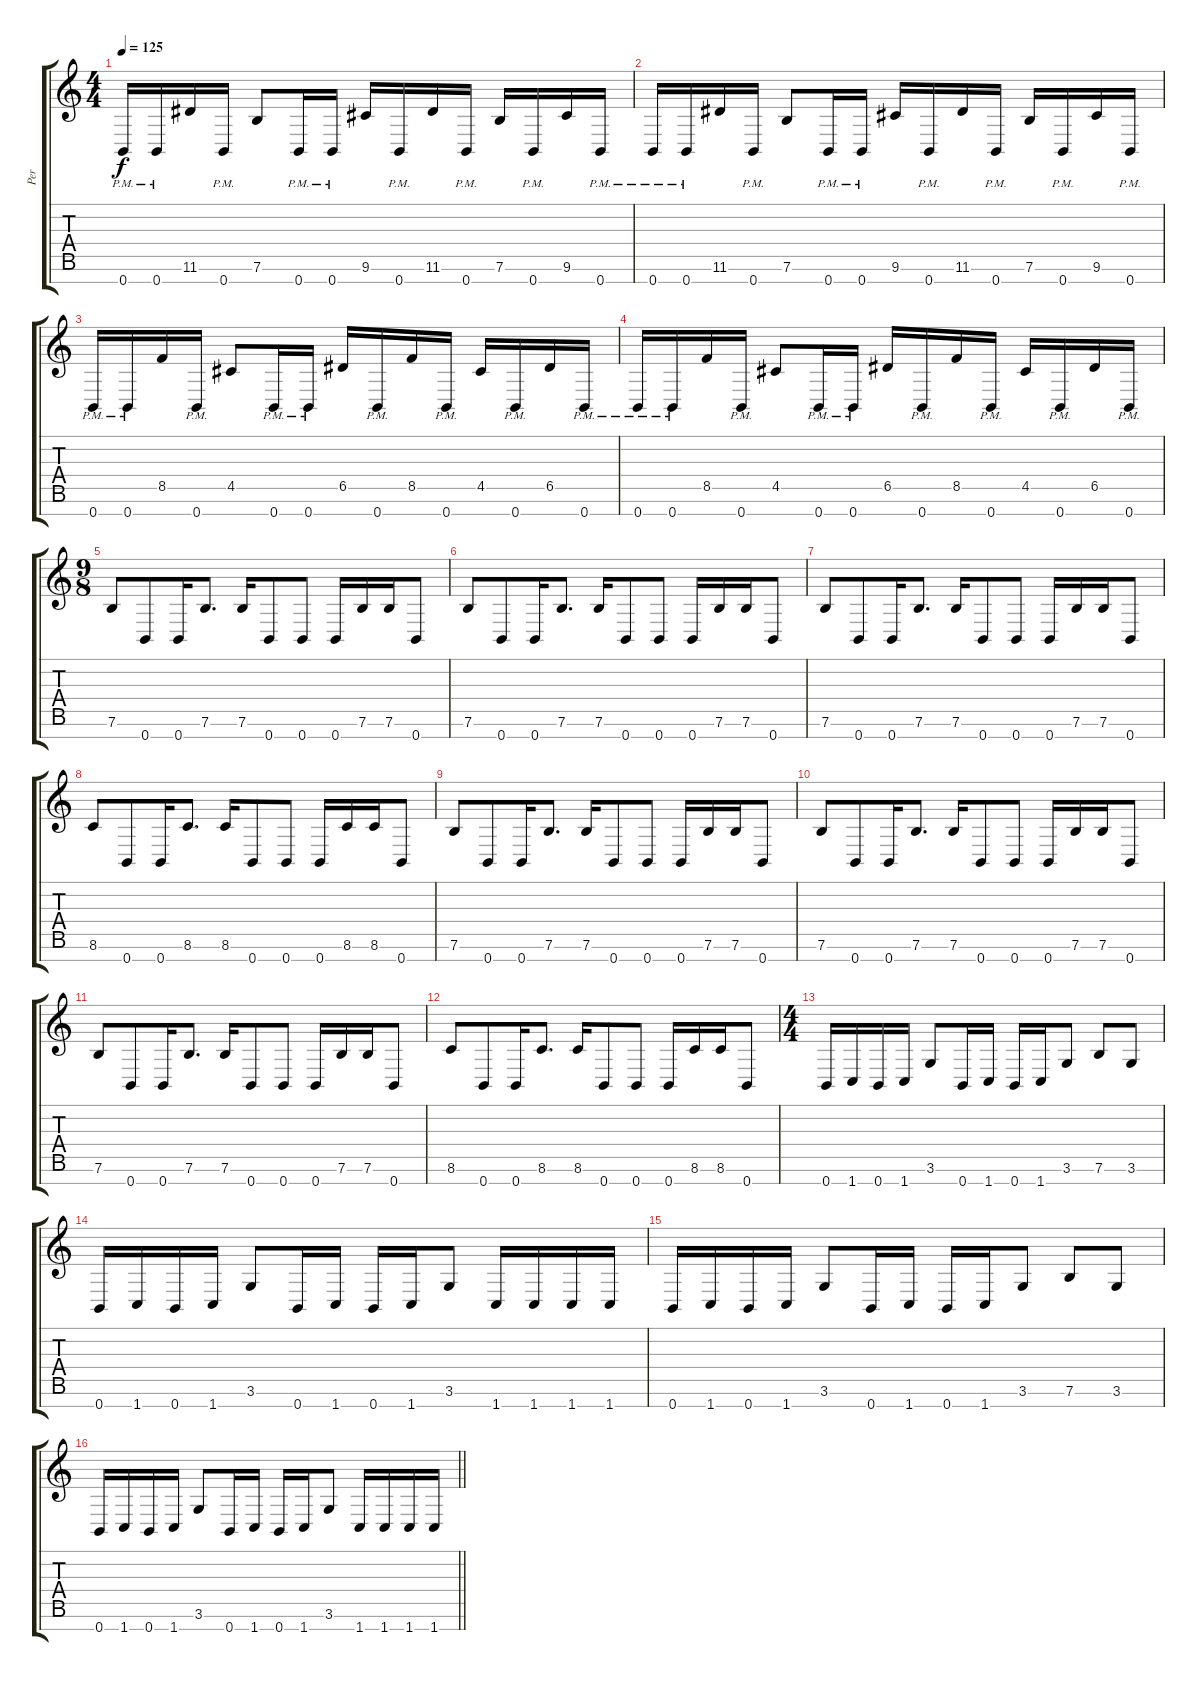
\track ("Per" "Per") {instrument distortionguitar}
\staff {score tabs}
\tuning (E4 B3 G3 D3 A2 E2 B1) {hide}
\ts (4 4)
\tempo 125
\clef g2
\ks c
0.7{pm}.16{dy f} 0.7{pm}.16 11.6.16 0.7{pm}.16 7.6.8 0.7{pm}.16 0.7{pm}.16 9.6.16 0.7{pm}.16 11.6.16 0.7{pm}.16 7.6.16 0.7{pm}.16 9.6.16 0.7{pm}.16 |
0.7{pm}.16 0.7{pm}.16 11.6.16 0.7{pm}.16 7.6.8 0.7{pm}.16 0.7{pm}.16 9.6.16 0.7{pm}.16 11.6.16 0.7{pm}.16 7.6.16 0.7{pm}.16 9.6.16 0.7{pm}.16 |
0.7{pm}.16 0.7{pm}.16 8.5.16 0.7{pm}.16 4.5.8 0.7{pm}.16 0.7{pm}.16 6.5.16 0.7{pm}.16 8.5.16 0.7{pm}.16 4.5.16 0.7{pm}.16 6.5.16 0.7{pm}.16 |
0.7{pm}.16 0.7{pm}.16 8.5.16 0.7{pm}.16 4.5.8 0.7{pm}.16 0.7{pm}.16 6.5.16 0.7{pm}.16 8.5.16 0.7{pm}.16 4.5.16 0.7{pm}.16 6.5.16 0.7{pm}.16 |
\ts (9 8)
7.6.8 0.7.8 0.7.16 7.6.8{d} 7.6.16 0.7.8 0.7.8 0.7.16 7.6.16 7.6.16 0.7.8 |
7.6.8 0.7.8 0.7.16 7.6.8{d} 7.6.16 0.7.8 0.7.8 0.7.16 7.6.16 7.6.16 0.7.8 |
7.6.8 0.7.8 0.7.16 7.6.8{d} 7.6.16 0.7.8 0.7.8 0.7.16 7.6.16 7.6.16 0.7.8 |
8.6.8 0.7.8 0.7.16 8.6.8{d} 8.6.16 0.7.8 0.7.8 0.7.16 8.6.16 8.6.16 0.7.8 |
7.6.8 0.7.8 0.7.16 7.6.8{d} 7.6.16 0.7.8 0.7.8 0.7.16 7.6.16 7.6.16 0.7.8 |
7.6.8 0.7.8 0.7.16 7.6.8{d} 7.6.16 0.7.8 0.7.8 0.7.16 7.6.16 7.6.16 0.7.8 |
7.6.8 0.7.8 0.7.16 7.6.8{d} 7.6.16 0.7.8 0.7.8 0.7.16 7.6.16 7.6.16 0.7.8 |
8.6.8 0.7.8 0.7.16 8.6.8{d} 8.6.16 0.7.8 0.7.8 0.7.16 8.6.16 8.6.16 0.7.8 |
\ts (4 4)
0.7.16 1.7.16 0.7.16 1.7.16 3.6.8 0.7.16 1.7.16 0.7.16 1.7.16 3.6.8 7.6.8 3.6.8 |
0.7.16 1.7.16 0.7.16 1.7.16 3.6.8 0.7.16 1.7.16 0.7.16 1.7.16 3.6.8 1.7.16 1.7.16 1.7.16 1.7.16 |
0.7.16 1.7.16 0.7.16 1.7.16 3.6.8 0.7.16 1.7.16 0.7.16 1.7.16 3.6.8 7.6.8 3.6.8 |
\barLineRight lightlight
0.7.16 1.7.16 0.7.16 1.7.16 3.6.8 0.7.16 1.7.16 0.7.16 1.7.16 3.6.8 1.7.16 1.7.16 1.7.16 1.7.16
